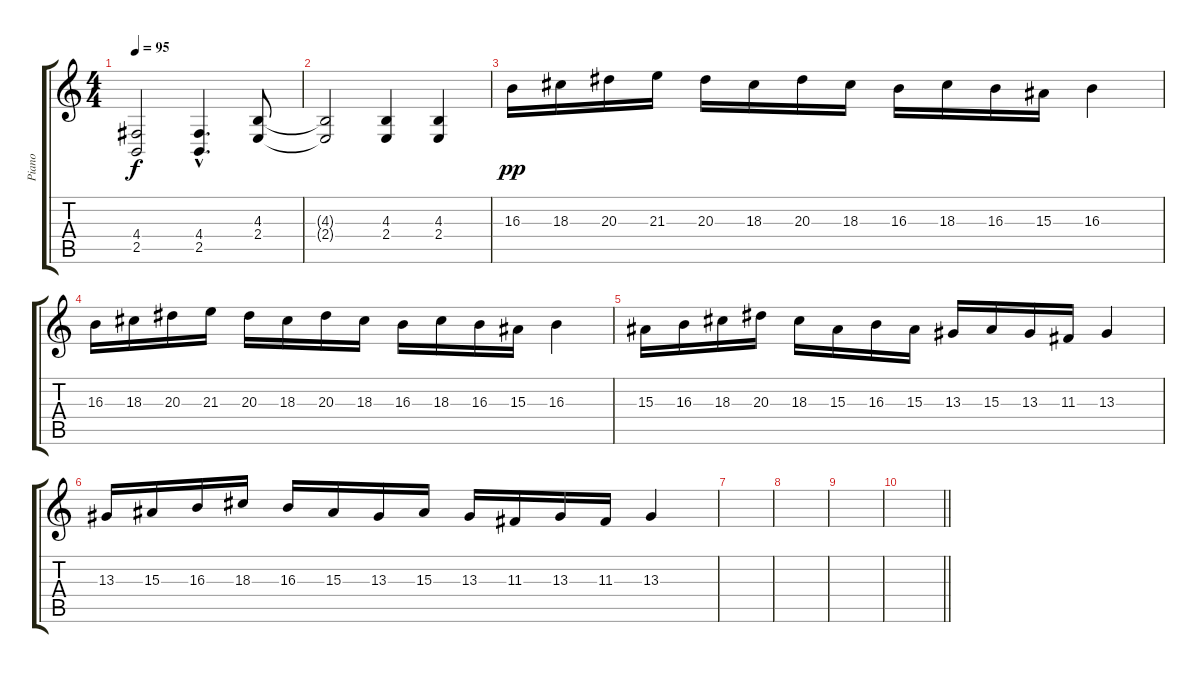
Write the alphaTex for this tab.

\track ("Piano" "Piano") {instrument acousticgrandpiano}
\staff {score tabs}
\tuning (E4 B3 G3 D3 A2 E2) {hide}
\ts (4 4)
\tempo 95
\clef g2
\ks c
(4.4 2.5).2{dy f} (4.4{hac} 2.5{hac}).4{d} (4.3 2.4).8 |
(4.3{t} 2.4{t}).2 (4.3 2.4).4 (4.3 2.4).4 |
16.3.16{dy pp} 18.3.16 20.3.16 21.3.16 20.3.16 18.3.16 20.3.16 18.3.16 16.3.16 18.3.16 16.3.16 15.3.16 16.3.4 |
16.3.16 18.3.16 20.3.16 21.3.16 20.3.16 18.3.16 20.3.16 18.3.16 16.3.16 18.3.16 16.3.16 15.3.16 16.3.4 |
15.3.16 16.3.16 18.3.16 20.3.16 18.3.16 15.3.16 16.3.16 15.3.16 13.3.16 15.3.16 13.3.16 11.3.16 13.3.4 |
13.3.16 15.3.16 16.3.16 18.3.16 16.3.16 15.3.16 13.3.16 15.3.16 13.3.16 11.3.16 13.3.16 11.3.16 13.3.4 |
|
|
|
\barLineRight lightlight
